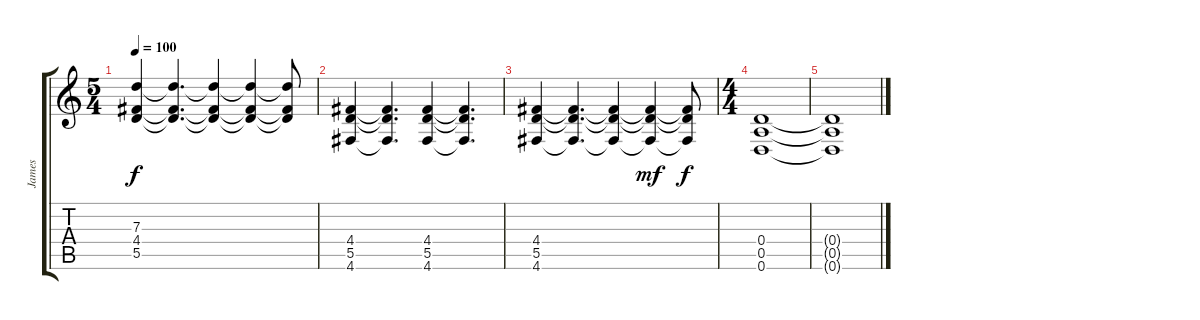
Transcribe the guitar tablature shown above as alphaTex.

\track ("James" "James") {instrument overdrivenguitar}
\staff {score tabs}
\tuning (E4 B3 G3 D3 A2 D2) {hide}
\ts (5 4)
\tempo 100
\clef g2
\ks c
(7.3 4.4 5.5).4{dy f} (7.3{t} 4.4{t} 5.5{t}).4{d} (7.3{t} 4.4{t} 5.5{t}).4 (7.3{t} 4.4{t} 5.5{t}).4 (7.3{t} 4.4{t} 5.5{t}).8 |
(4.4 5.5 4.6).4 (4.4{t} 5.5{t} 4.6{t}).4{d} (4.4 5.5 4.6).4 (4.4{t} 5.5{t} 4.6{t}).4{d} |
(4.4 5.5 4.6).4 (4.4{t} 5.5{t} 4.6{t}).4{d} (4.4{t} 5.5{t} 4.6{t}).4 (4.4{t} 5.5{t} 4.6{t}).4{dy mf} (4.4{t} 5.5{t} 4.6{t}).8{dy f} |
\ts (4 4)
(0.4 0.5 0.6).1 |
(0.4{t} 0.5{t} 0.6{t}).1
